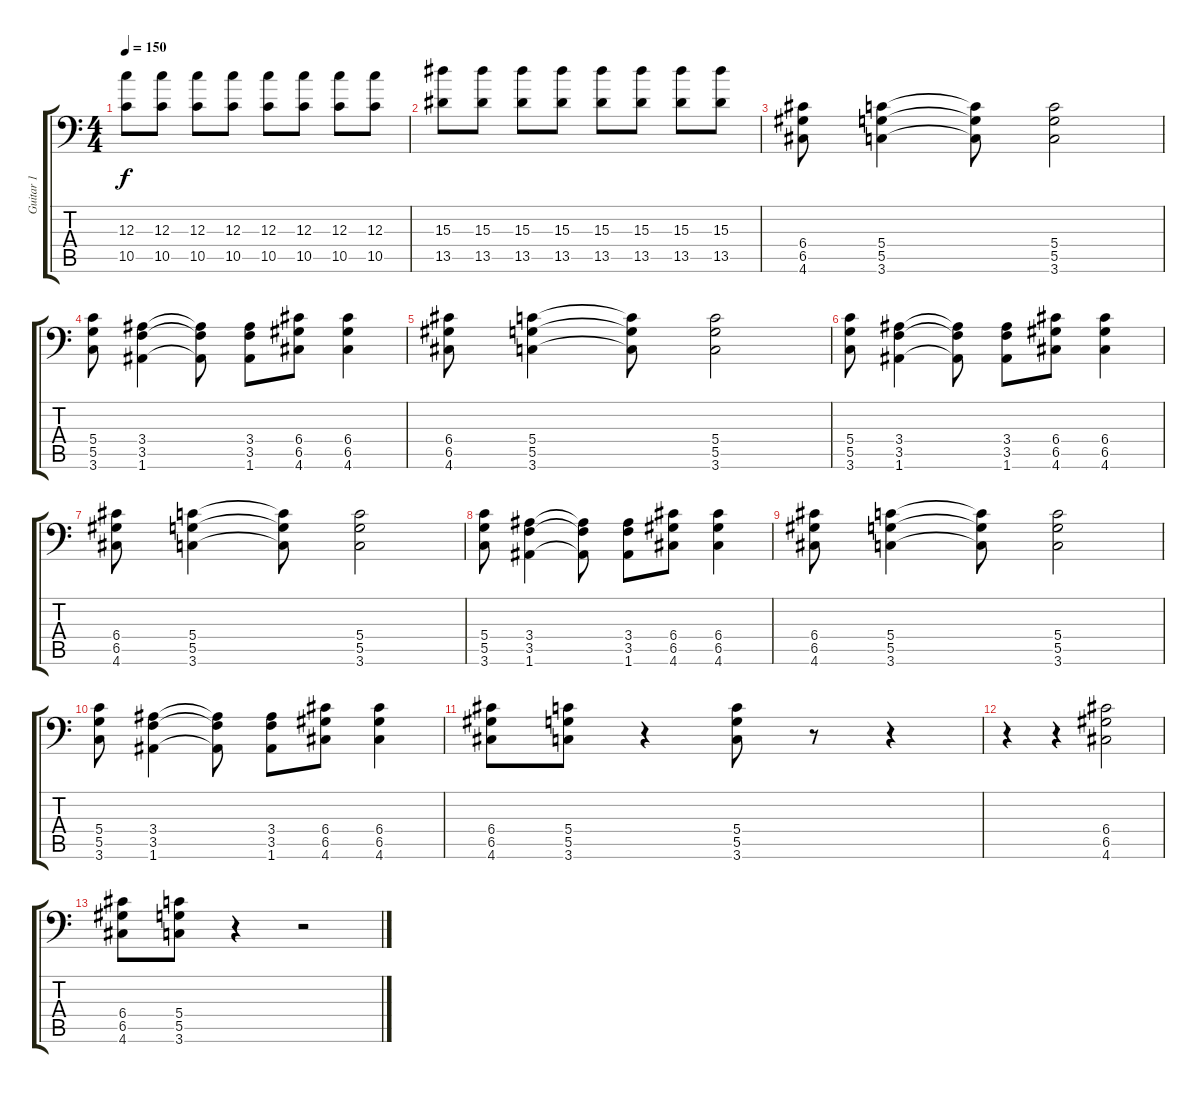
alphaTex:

\track ("Guitar 1" "Guitar 1") {instrument distortionguitar}
\staff {score tabs}
\tuning (A3 E3 C3 G2 D2 A1) {hide}
\ts (4 4)
\tempo 150
\clef f4
\ks c
(12.3 10.5).8{dy f} (12.3 10.5).8 (12.3 10.5).8 (12.3 10.5).8 (12.3 10.5).8 (12.3 10.5).8 (12.3 10.5).8 (12.3 10.5).8 |
(15.3 13.5).8 (15.3 13.5).8 (15.3 13.5).8 (15.3 13.5).8 (15.3 13.5).8 (15.3 13.5).8 (15.3 13.5).8 (15.3 13.5).8 |
(6.4 6.5 4.6).8{volume 13 instrument distortionguitar} (5.4 5.5 3.6).4 (5.4{t} 5.5{t} 3.6{t}).8 (5.4 5.5 3.6).2 |
(5.4 5.5 3.6).8 (3.4 3.5 1.6).4 (3.4{t} 3.5{t} 1.6{t}).8 (3.4 3.5 1.6).8 (6.4 6.5 4.6).8 (6.4 6.5 4.6).4 |
(6.4 6.5 4.6).8 (5.4 5.5 3.6).4 (5.4{t} 5.5{t} 3.6{t}).8 (5.4 5.5 3.6).2 |
(5.4 5.5 3.6).8 (3.4 3.5 1.6).4 (3.4{t} 3.5{t} 1.6{t}).8 (3.4 3.5 1.6).8 (6.4 6.5 4.6).8 (6.4 6.5 4.6).4 |
(6.4 6.5 4.6).8 (5.4 5.5 3.6).4 (5.4{t} 5.5{t} 3.6{t}).8 (5.4 5.5 3.6).2 |
(5.4 5.5 3.6).8 (3.4 3.5 1.6).4 (3.4{t} 3.5{t} 1.6{t}).8 (3.4 3.5 1.6).8 (6.4 6.5 4.6).8 (6.4 6.5 4.6).4 |
(6.4 6.5 4.6).8 (5.4 5.5 3.6).4 (5.4{t} 5.5{t} 3.6{t}).8 (5.4 5.5 3.6).2 |
(5.4 5.5 3.6).8 (3.4 3.5 1.6).4 (3.4{t} 3.5{t} 1.6{t}).8 (3.4 3.5 1.6).8 (6.4 6.5 4.6).8 (6.4 6.5 4.6).4 |
(6.4 6.5 4.6).8 (5.4 5.5 3.6).8 r.4 (5.4 5.5 3.6).8 r.8 r.4 |
r.4 r.4 (6.4 6.5 4.6).2 |
(6.4 6.5 4.6).8 (5.4 5.5 3.6).8 r.4 r.2
